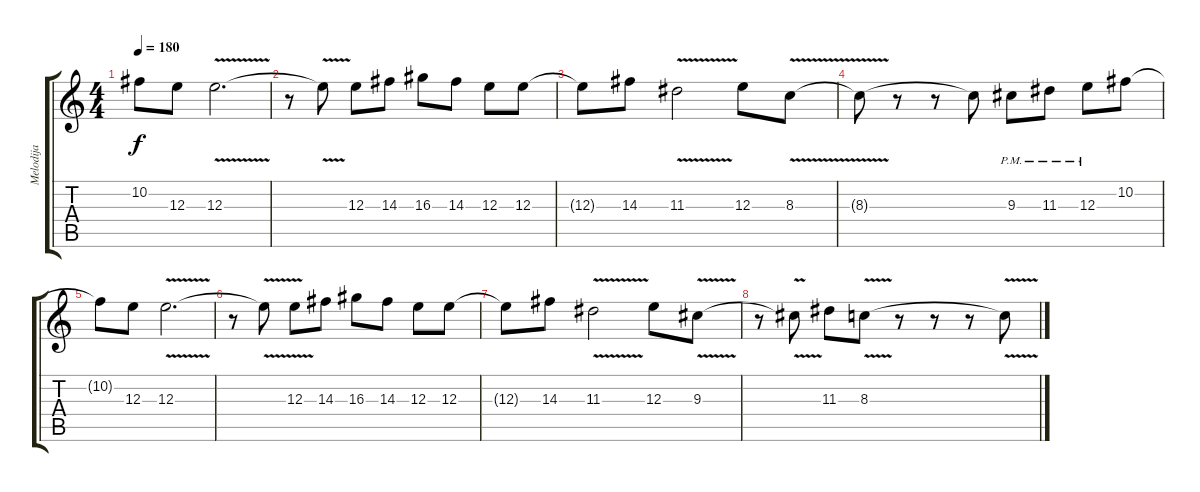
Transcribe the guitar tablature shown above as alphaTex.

\track ("Melodija" "Melodija") {instrument distortionguitar}
\staff {score tabs}
\tuning (Db4 Ab3 E3 B2 Gb2 Db2) {hide}
\ts (4 4)
\tempo 180
\clef g2
\ks c
10.2{t}.8{dy f} 12.3.8 12.3{v}.2{d} |
r.8 12.3{t}.8 12.3.8 14.3.8 16.3.8 14.3.8 12.3.8 12.3.8 |
12.3{t}.8 14.3.8 11.3{v}.2 12.3.8 8.3{v}.8 |
8.3{t}.8 r.8 r.8 8.3{t}.8 9.3{pm}.8 11.3{pm}.8 12.3{pm}.8 10.2.8 |
10.2{t}.8 12.3.8 12.3{v}.2{d} |
r.8 12.3{t}.8 12.3{v}.8 14.3.8 16.3.8 14.3.8 12.3.8 12.3.8 |
12.3{t}.8 14.3.8 11.3{v}.2 12.3.8 9.3{v}.8 |
r.8 9.3{t}.8 11.3.8 8.3{v}.8 r.8 r.8 r.8 8.3{t}.8
